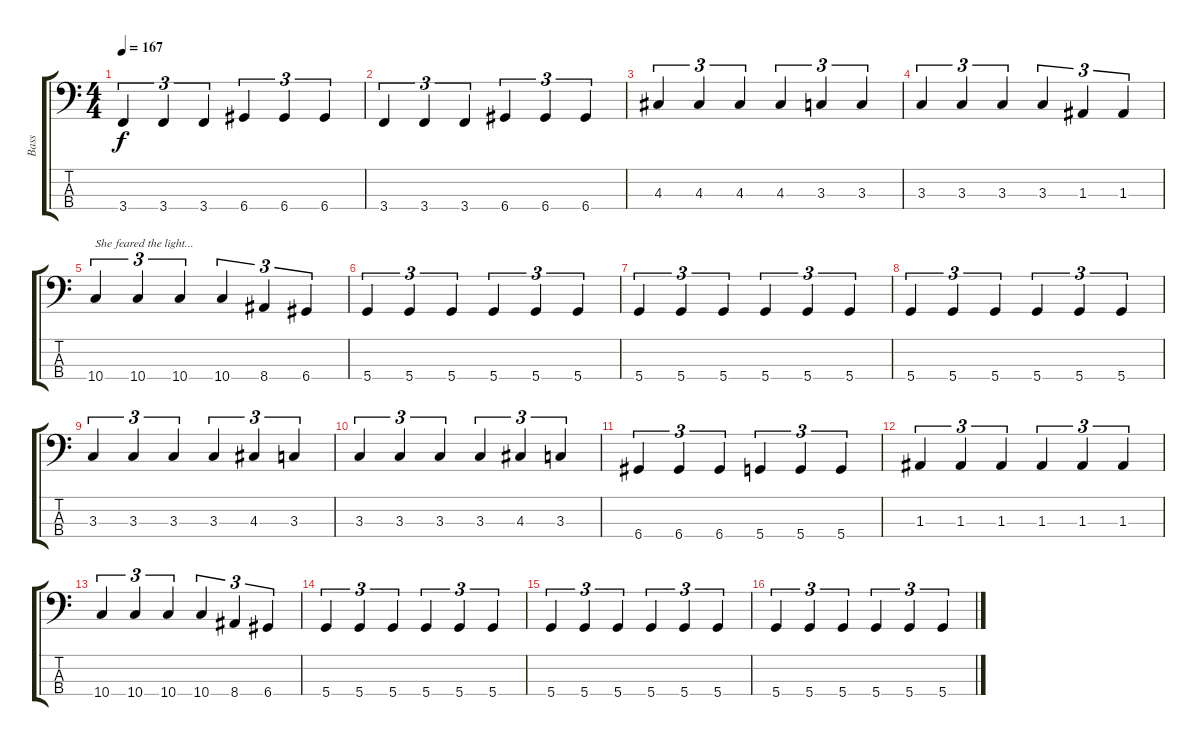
\track ("Bass" "Bass") {instrument electricbasspick}
\staff {score tabs}
\tuning (G2 D2 A1 D1) {hide}
\ts (4 4)
\tempo 167
\clef f4
\ks c
3.4.4{tu (3 2) dy f} 3.4.4{tu (3 2)} 3.4.4{tu (3 2)} 6.4.4{tu (3 2)} 6.4.4{tu (3 2)} 6.4.4{tu (3 2)} |
3.4.4{tu (3 2)} 3.4.4{tu (3 2)} 3.4.4{tu (3 2)} 6.4.4{tu (3 2)} 6.4.4{tu (3 2)} 6.4.4{tu (3 2)} |
4.3.4{tu (3 2)} 4.3.4{tu (3 2)} 4.3.4{tu (3 2)} 4.3.4{tu (3 2)} 3.3.4{tu (3 2)} 3.3.4{tu (3 2)} |
3.3.4{tu (3 2)} 3.3.4{tu (3 2)} 3.3.4{tu (3 2)} 3.3.4{tu (3 2)} 1.3.4{tu (3 2)} 1.3.4{tu (3 2)} |
10.4.4{tu (3 2) txt "She feared the light..."} 10.4.4{tu (3 2)} 10.4.4{tu (3 2)} 10.4.4{tu (3 2)} 8.4.4{tu (3 2)} 6.4.4{tu (3 2)} |
5.4.4{tu (3 2)} 5.4.4{tu (3 2)} 5.4.4{tu (3 2)} 5.4.4{tu (3 2)} 5.4.4{tu (3 2)} 5.4.4{tu (3 2)} |
5.4.4{tu (3 2)} 5.4.4{tu (3 2)} 5.4.4{tu (3 2)} 5.4.4{tu (3 2)} 5.4.4{tu (3 2)} 5.4.4{tu (3 2)} |
5.4.4{tu (3 2)} 5.4.4{tu (3 2)} 5.4.4{tu (3 2)} 5.4.4{tu (3 2)} 5.4.4{tu (3 2)} 5.4.4{tu (3 2)} |
3.3.4{tu (3 2)} 3.3.4{tu (3 2)} 3.3.4{tu (3 2)} 3.3.4{tu (3 2)} 4.3.4{tu (3 2)} 3.3.4{tu (3 2)} |
3.3.4{tu (3 2)} 3.3.4{tu (3 2)} 3.3.4{tu (3 2)} 3.3.4{tu (3 2)} 4.3.4{tu (3 2)} 3.3.4{tu (3 2)} |
6.4.4{tu (3 2)} 6.4.4{tu (3 2)} 6.4.4{tu (3 2)} 5.4.4{tu (3 2)} 5.4.4{tu (3 2)} 5.4.4{tu (3 2)} |
1.3.4{tu (3 2)} 1.3.4{tu (3 2)} 1.3.4{tu (3 2)} 1.3.4{tu (3 2)} 1.3.4{tu (3 2)} 1.3.4{tu (3 2)} |
10.4.4{tu (3 2)} 10.4.4{tu (3 2)} 10.4.4{tu (3 2)} 10.4.4{tu (3 2)} 8.4.4{tu (3 2)} 6.4.4{tu (3 2)} |
5.4.4{tu (3 2)} 5.4.4{tu (3 2)} 5.4.4{tu (3 2)} 5.4.4{tu (3 2)} 5.4.4{tu (3 2)} 5.4.4{tu (3 2)} |
5.4.4{tu (3 2)} 5.4.4{tu (3 2)} 5.4.4{tu (3 2)} 5.4.4{tu (3 2)} 5.4.4{tu (3 2)} 5.4.4{tu (3 2)} |
5.4.4{tu (3 2)} 5.4.4{tu (3 2)} 5.4.4{tu (3 2)} 5.4.4{tu (3 2)} 5.4.4{tu (3 2)} 5.4.4{tu (3 2)}
